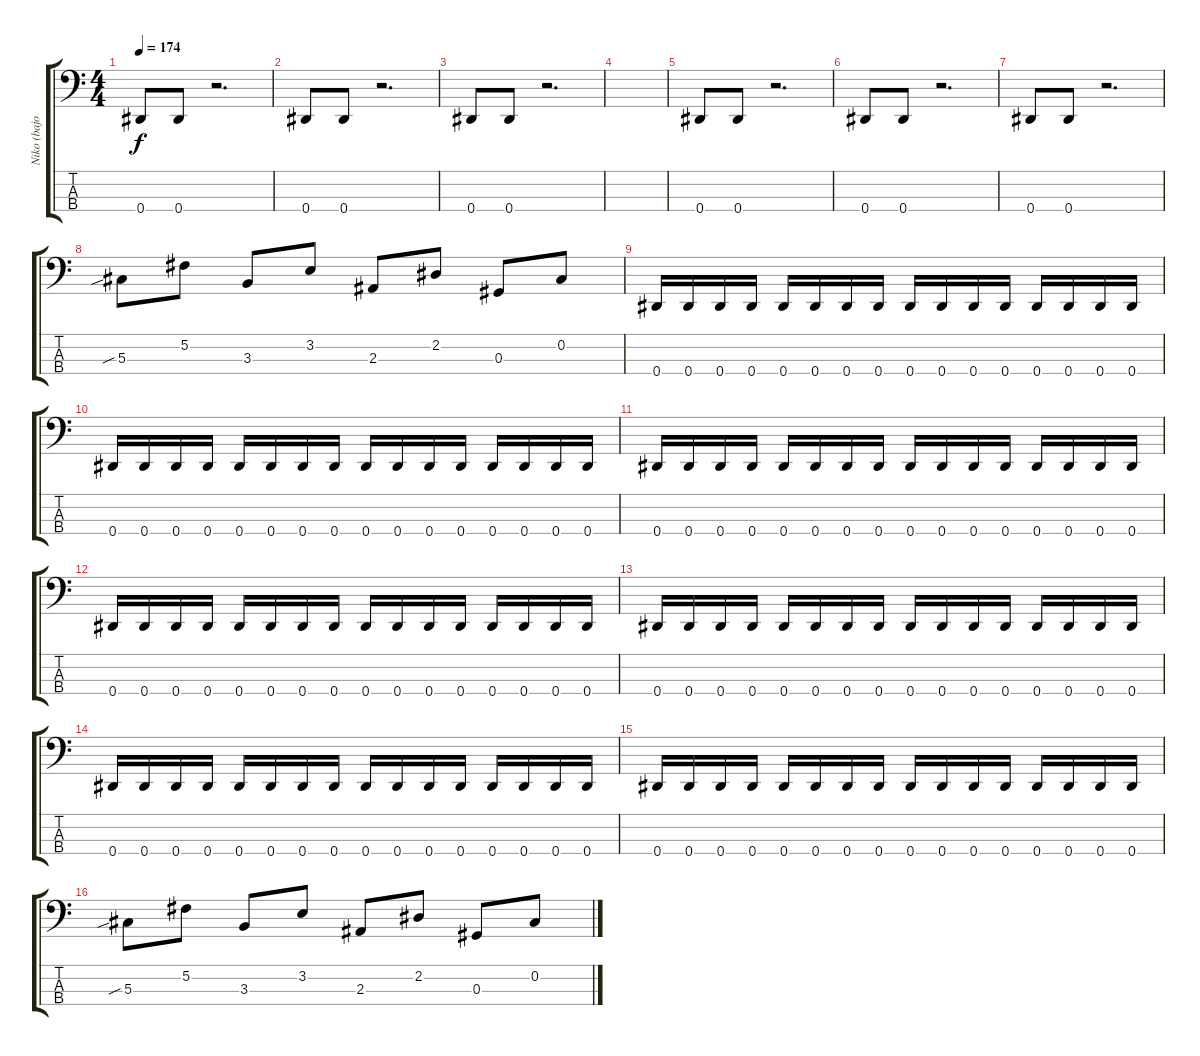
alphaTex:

\track ("Niko (bajo)" "Niko (bajo") {instrument electricbassfinger}
\staff {score tabs}
\tuning (Gb2 Db2 Ab1 Eb1) {hide}
\ts (4 4)
\tempo 174
\clef f4
\ks c
0.4.8{dy f instrument electricbassfinger} 0.4.8 r.2{d} |
0.4.8 0.4.8 r.2{d} |
0.4.8 0.4.8 r.2{d} |
|
0.4.8 0.4.8 r.2{d} |
0.4.8 0.4.8 r.2{d} |
0.4.8 0.4.8 r.2{d} |
5.3{sib}.8 5.2.8 3.3.8 3.2.8 2.3.8 2.2.8 0.3.8 0.2.8 |
0.4.16 0.4.16 0.4.16 0.4.16 0.4.16 0.4.16 0.4.16 0.4.16 0.4.16 0.4.16 0.4.16 0.4.16 0.4.16 0.4.16 0.4.16 0.4.16 |
0.4.16 0.4.16 0.4.16 0.4.16 0.4.16 0.4.16 0.4.16 0.4.16 0.4.16 0.4.16 0.4.16 0.4.16 0.4.16 0.4.16 0.4.16 0.4.16 |
0.4.16 0.4.16 0.4.16 0.4.16 0.4.16 0.4.16 0.4.16 0.4.16 0.4.16 0.4.16 0.4.16 0.4.16 0.4.16 0.4.16 0.4.16 0.4.16 |
0.4.16 0.4.16 0.4.16 0.4.16 0.4.16 0.4.16 0.4.16 0.4.16 0.4.16 0.4.16 0.4.16 0.4.16 0.4.16 0.4.16 0.4.16 0.4.16 |
0.4.16 0.4.16 0.4.16 0.4.16 0.4.16 0.4.16 0.4.16 0.4.16 0.4.16 0.4.16 0.4.16 0.4.16 0.4.16 0.4.16 0.4.16 0.4.16 |
0.4.16 0.4.16 0.4.16 0.4.16 0.4.16 0.4.16 0.4.16 0.4.16 0.4.16 0.4.16 0.4.16 0.4.16 0.4.16 0.4.16 0.4.16 0.4.16 |
0.4.16 0.4.16 0.4.16 0.4.16 0.4.16 0.4.16 0.4.16 0.4.16 0.4.16 0.4.16 0.4.16 0.4.16 0.4.16 0.4.16 0.4.16 0.4.16 |
5.3{sib}.8 5.2.8 3.3.8 3.2.8 2.3.8 2.2.8 0.3.8 0.2.8
